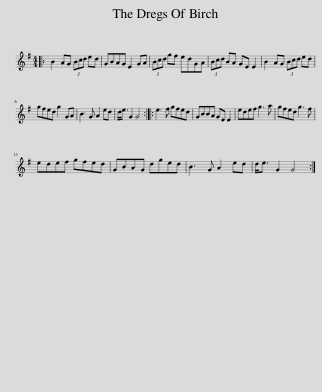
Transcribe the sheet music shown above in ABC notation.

X:1
L:1/8
M:4/4
I:linebreak $
K:G
V:1 treble
V:1
|: B2 AG (3Bcd ed | GBAG E2 GA | (3Bcd gf edGA | (3Bcd BA GE E2 | B2 AG (3Bcd ed |$ %5
 gfed g2 GA | B3 G A2 ed | d<e G2 G4 :: e3 f gfed | GBBA GE E2 | %10
 edef g3 a | gfed g3 f |$ edef gfed | GBAG dged | B3 G A2 ed | %15
 d<e G2 G4 :| %16
